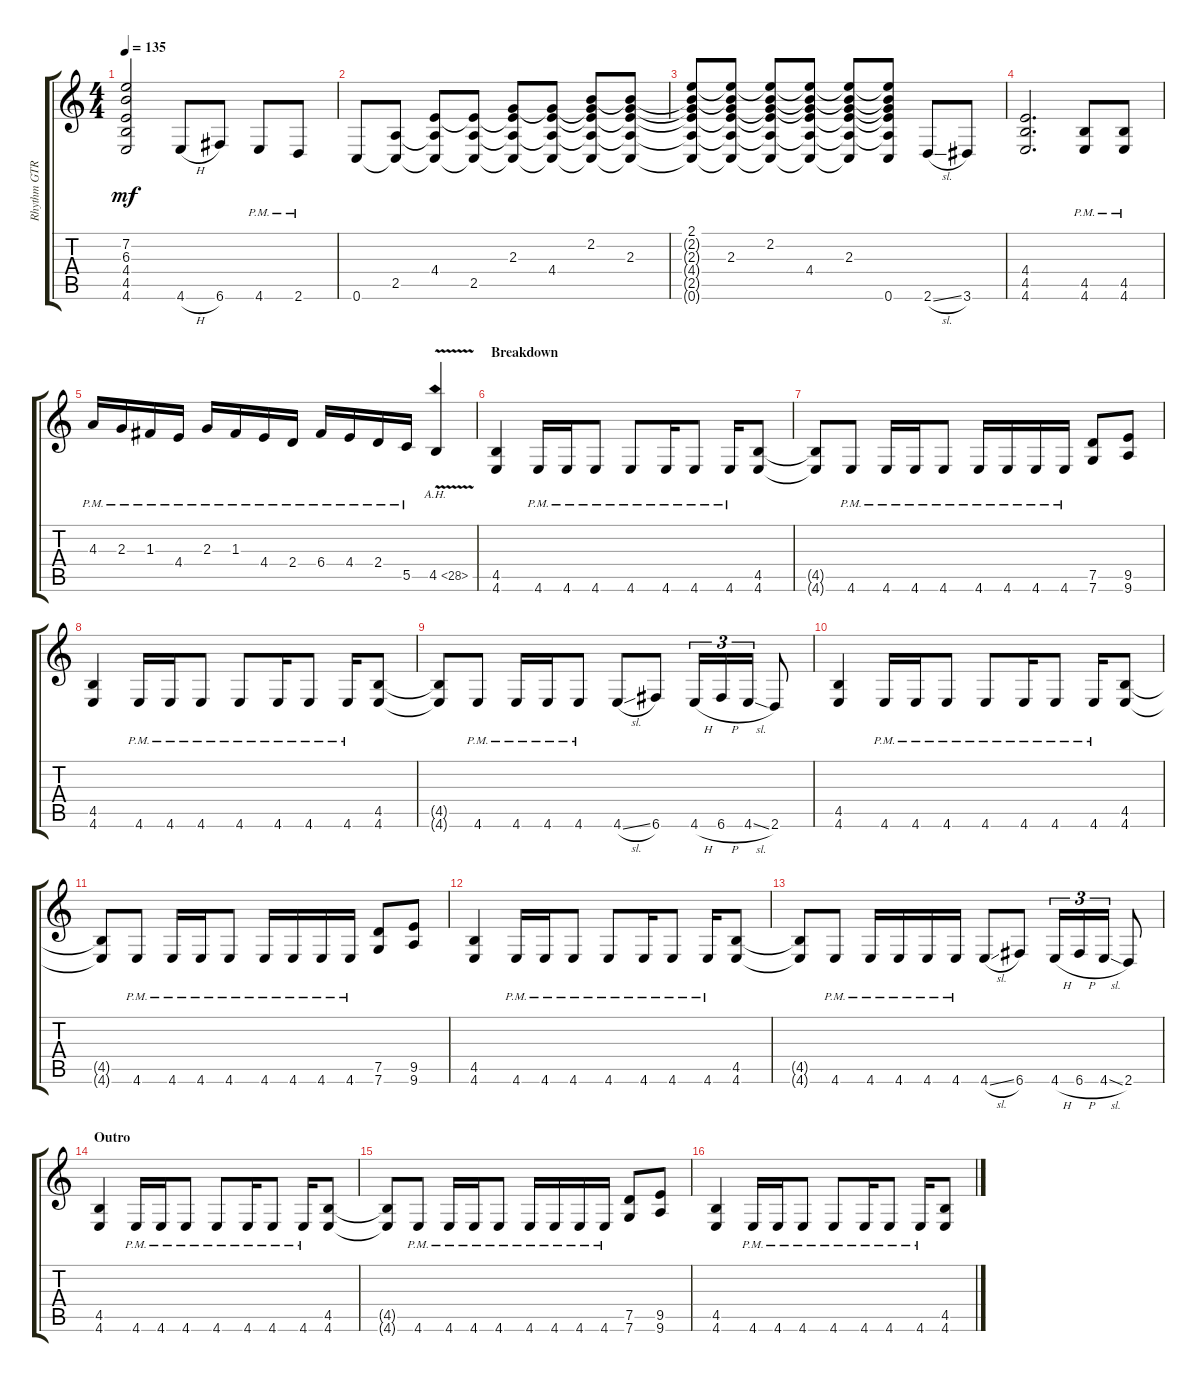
\track ("Rhythm GTR 1" "Rhythm GTR") {instrument distortionguitar}
\staff {score tabs}
\tuning (D4 A3 F3 C3 G2 C2) {hide}
\ts (4 4)
\tempo 135
\clef g2
\ks c
(7.2 6.3 4.4 4.5 4.6).2{dy mf} 4.6{h}.8 6.6.8 4.6{pm}.8 2.6{pm}.8 |
0.6.8 (2.5 0.6{t}).8 (4.4 2.5{t} 0.6{t}).8 (4.4{t} 2.5 0.6{t}).8 (2.3 4.4{t} 2.5{t} 0.6{t}).8 (2.3{t} 4.4 2.5{t} 0.6{t}).8 (2.2 2.3{t} 4.4{t} 2.5{t} 0.6{t}).8 (2.2{t} 2.3 4.4{t} 2.5{t} 0.6{t}).8 |
(2.1 2.2{t} 2.3{t} 4.4{t} 2.5{t} 0.6{t}).8 (2.1{t} 2.2{t} 2.3 4.4{t} 2.5{t} 0.6{t}).8 (2.1{t} 2.2 2.3{t} 4.4{t} 2.5{t} 0.6{t}).8 (2.1{t} 2.2{t} 2.3{t} 4.4 2.5{t} 0.6{t}).8 (2.1{t} 2.2{t} 2.3 4.4{t} 2.5{t} 0.6{t}).8 (2.1{t} 2.2{t} 2.3{t} 4.4{t} 2.5{t} 0.6).8 2.6{sl}.8 3.6.8 |
(4.4 4.5 4.6).2{d} (4.5{pm} 4.6{pm}).8 (4.5{pm} 4.6{pm}).8 |
4.3{pm}.16 2.3{pm}.16 1.3{pm}.16 4.4{pm}.16 2.3{pm}.16 1.3{pm}.16 4.4{pm}.16 2.4{pm}.16 6.4{pm}.16 4.4{pm}.16 2.4{pm}.16 5.5{pm}.16 4.5{ah 24 v}.4 |
\section ("" "Breakdown")
(4.5 4.6).4 4.6{pm}.16 4.6{pm}.16 4.6{pm}.8 4.6{pm}.8 4.6{pm}.16 4.6{pm}.8 4.6{pm}.16 (4.5 4.6).8 |
(4.5{t} 4.6{t}).8 4.6{pm}.8 4.6{pm}.16 4.6{pm}.16 4.6{pm}.8 4.6{pm}.16 4.6{pm}.16 4.6{pm}.16 4.6{pm}.16 (7.5 7.6).8 (9.5 9.6).8 |
(4.5 4.6).4 4.6{pm}.16 4.6{pm}.16 4.6{pm}.8 4.6{pm}.8 4.6{pm}.16 4.6{pm}.8 4.6{pm}.16 (4.5 4.6).8 |
(4.5{t} 4.6{t}).8 4.6{pm}.8 4.6{pm}.16 4.6{pm}.16 4.6{pm}.8 4.6{sl}.8 6.6.8 4.6{h}.16{tu (3 2)} 6.6{h}.16{tu (3 2)} 4.6{sl}.16{tu (3 2)} 2.6.8 |
(4.5 4.6).4 4.6{pm}.16 4.6{pm}.16 4.6{pm}.8 4.6{pm}.8 4.6{pm}.16 4.6{pm}.8 4.6{pm}.16 (4.5 4.6).8 |
(4.5{t} 4.6{t}).8 4.6{pm}.8 4.6{pm}.16 4.6{pm}.16 4.6{pm}.8 4.6{pm}.16 4.6{pm}.16 4.6{pm}.16 4.6{pm}.16 (7.5 7.6).8 (9.5 9.6).8 |
(4.5 4.6).4 4.6{pm}.16 4.6{pm}.16 4.6{pm}.8 4.6{pm}.8 4.6{pm}.16 4.6{pm}.8 4.6{pm}.16 (4.5 4.6).8 |
(4.5{t} 4.6{t}).8 4.6{pm}.8 4.6{pm}.16 4.6{pm}.16 4.6{pm}.16 4.6{pm}.16 4.6{sl}.8 6.6.8 4.6{h}.16{tu (3 2)} 6.6{h}.16{tu (3 2)} 4.6{sl}.16{tu (3 2)} 2.6.8 |
\section ("" "Outro")
(4.5 4.6).4 4.6{pm}.16 4.6{pm}.16 4.6{pm}.8 4.6{pm}.8 4.6{pm}.16 4.6{pm}.8 4.6{pm}.16 (4.5 4.6).8 |
(4.5{t} 4.6{t}).8 4.6{pm}.8 4.6{pm}.16 4.6{pm}.16 4.6{pm}.8 4.6{pm}.16 4.6{pm}.16 4.6{pm}.16 4.6{pm}.16 (7.5 7.6).8 (9.5 9.6).8 |
(4.5 4.6).4 4.6{pm}.16 4.6{pm}.16 4.6{pm}.8 4.6{pm}.8 4.6{pm}.16 4.6{pm}.8 4.6{pm}.16 (4.5 4.6).8
